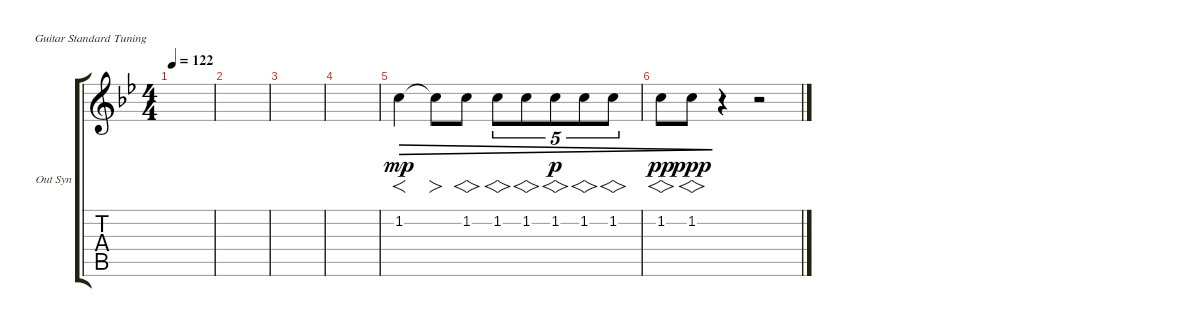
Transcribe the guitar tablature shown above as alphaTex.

\defaultSystemsLayout 4
\bracketExtendMode groupsimilarinstruments
\firstSystemTrackNameOrientation horizontal
\otherSystemsTrackNameOrientation horizontal
\track ("Outro Synth Effects" "Out Syn ") {instrument electricguitarclean}
\staff {score tabs}
\tuning (E4 B3 G3 D3 A2 E2)
\ts (4 4)
\tempo 122
\clef g2
\scale
0.333333
\ks bb
|
\scale
0.333333 |
\scale
0.333333 |
\scale
0.333333 |
\scale
0.333333 1.2.4{f dec dy mp} 1.2{t}.8{fo dec} 1.2.8{vs dec} 1.2.8{vs tu (5 4) dec} 1.2.8{vs tu (5 4) dec} 1.2.8{vs tu (5 4) dec dy p} 1.2.8{vs tu (5 4) dec} 1.2.8{vs tu (5 4) dec} |
\scale
0.333333 1.2.8{vs dec dy pp} 1.2.8{vs dec dy ppp} r.4 r.2 |
\scale
0.333333 |
\scale
0.333333
